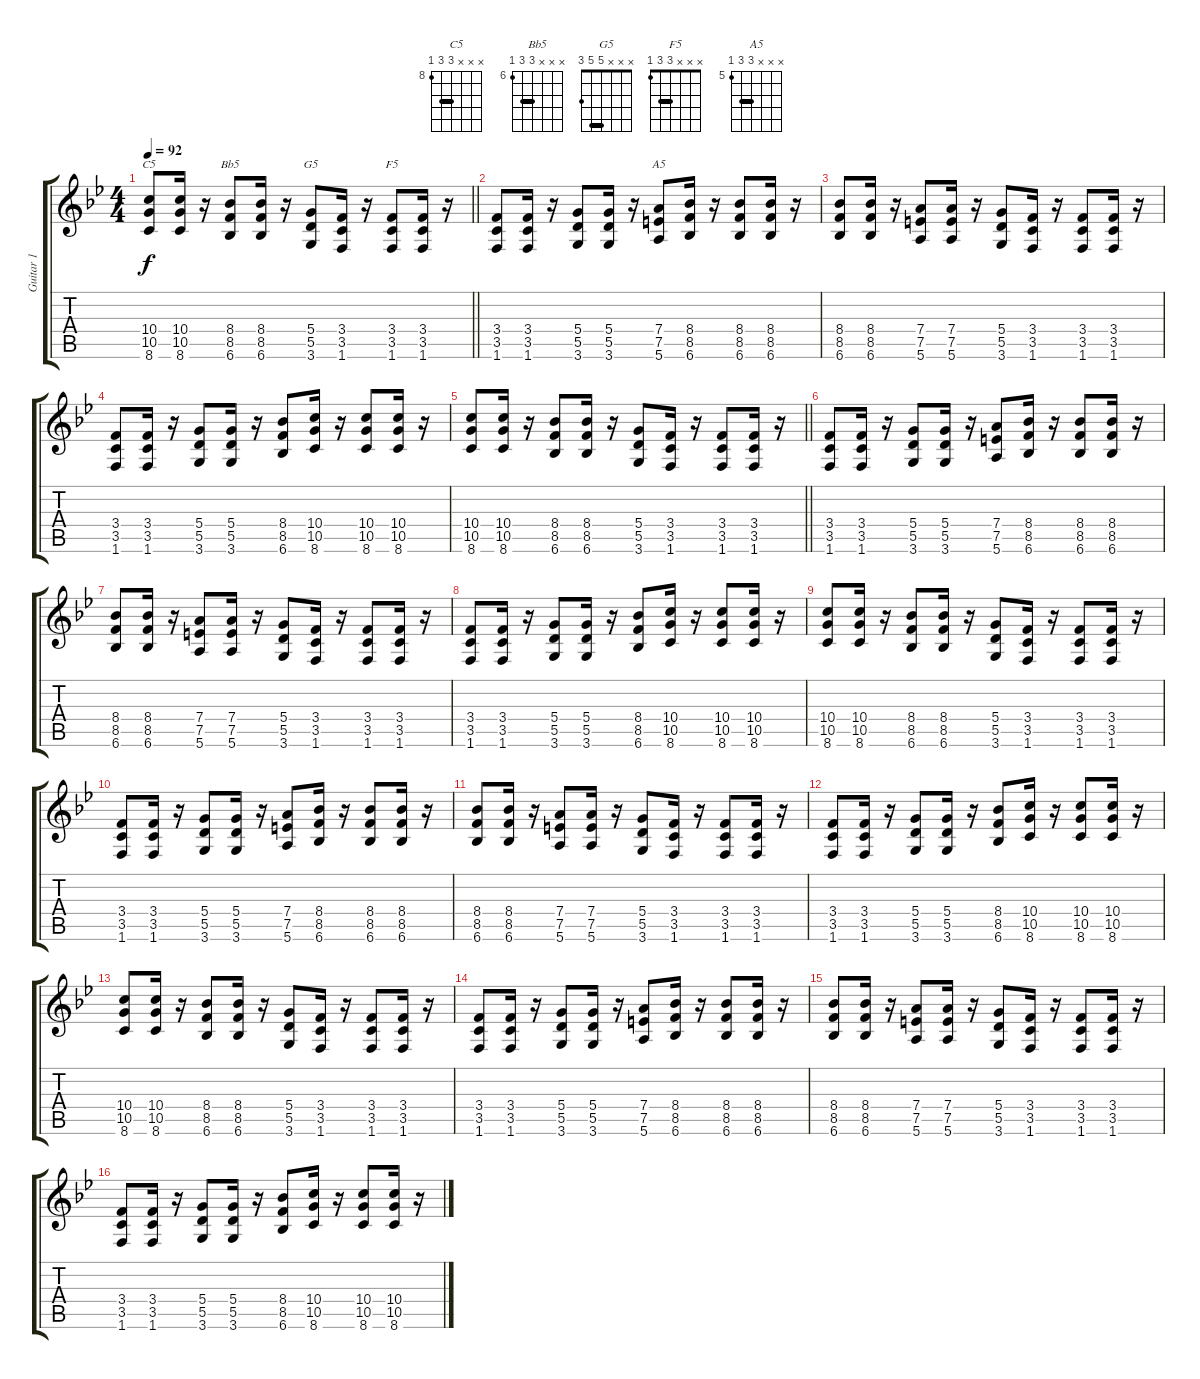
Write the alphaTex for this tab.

\track ("Guitar 1" "Guitar 1") {instrument acousticguitarsteel}
\staff {score tabs}
\tuning (E4 B3 G3 D3 A2 E2) {hide}
\chord ("C5" x x x 10 10 8) {firstfret 8 barre 10}
\chord ("Bb5" x x x 8 8 6) {firstfret 6 barre 8}
\chord ("G5" x x x 5 5 3) {barre 5}
\chord ("F5" x x x 3 3 1) {barre 3}
\chord ("A5" x x x 7 7 5) {firstfret 5 barre 7}
\ts (4 4)
\tempo 92
\clef g2
\barLineRight lightlight
\ks bb
(10.4 10.5 8.6).8{ch "C5" dy f} (10.4 10.5 8.6).16 r.16 (8.4 8.5 6.6).8{ch "Bb5"} (8.4 8.5 6.6).16 r.16 (5.4 5.5 3.6).8{ch "G5"} (3.4 3.5 1.6).16 r.16 (3.4 3.5 1.6).8{ch "F5"} (3.4 3.5 1.6).16 r.16 |
(3.4 3.5 1.6).8 (3.4 3.5 1.6).16 r.16 (5.4 5.5 3.6).8 (5.4 5.5 3.6).16 r.16 (7.4 7.5 5.6).8{ch "A5"} (8.4 8.5 6.6).16 r.16 (8.4 8.5 6.6).8 (8.4 8.5 6.6).16 r.16 |
(8.4 8.5 6.6).8 (8.4 8.5 6.6).16 r.16 (7.4 7.5 5.6).8 (7.4 7.5 5.6).16 r.16 (5.4 5.5 3.6).8 (3.4 3.5 1.6).16 r.16 (3.4 3.5 1.6).8 (3.4 3.5 1.6).16 r.16 |
(3.4 3.5 1.6).8 (3.4 3.5 1.6).16 r.16 (5.4 5.5 3.6).8 (5.4 5.5 3.6).16 r.16 (8.4 8.5 6.6).8 (10.4 10.5 8.6).16 r.16 (10.4 10.5 8.6).8 (10.4 10.5 8.6).16 r.16 |
\barLineRight lightlight
(10.4 10.5 8.6).8 (10.4 10.5 8.6).16 r.16 (8.4 8.5 6.6).8 (8.4 8.5 6.6).16 r.16 (5.4 5.5 3.6).8 (3.4 3.5 1.6).16 r.16 (3.4 3.5 1.6).8 (3.4 3.5 1.6).16 r.16 |
(3.4 3.5 1.6).8{volume 14 instrument overdrivenguitar} (3.4 3.5 1.6).16 r.16 (5.4 5.5 3.6).8 (5.4 5.5 3.6).16 r.16 (7.4 7.5 5.6).8 (8.4 8.5 6.6).16 r.16 (8.4 8.5 6.6).8 (8.4 8.5 6.6).16 r.16 |
(8.4 8.5 6.6).8 (8.4 8.5 6.6).16 r.16 (7.4 7.5 5.6).8 (7.4 7.5 5.6).16 r.16 (5.4 5.5 3.6).8 (3.4 3.5 1.6).16 r.16 (3.4 3.5 1.6).8 (3.4 3.5 1.6).16 r.16 |
(3.4 3.5 1.6).8 (3.4 3.5 1.6).16 r.16 (5.4 5.5 3.6).8 (5.4 5.5 3.6).16 r.16 (8.4 8.5 6.6).8 (10.4 10.5 8.6).16 r.16 (10.4 10.5 8.6).8 (10.4 10.5 8.6).16 r.16 |
(10.4 10.5 8.6).8{volume 10} (10.4 10.5 8.6).16 r.16 (8.4 8.5 6.6).8 (8.4 8.5 6.6).16 r.16 (5.4 5.5 3.6).8 (3.4 3.5 1.6).16 r.16 (3.4 3.5 1.6).8 (3.4 3.5 1.6).16 r.16 |
(3.4 3.5 1.6).8{volume 14 instrument overdrivenguitar} (3.4 3.5 1.6).16 r.16 (5.4 5.5 3.6).8 (5.4 5.5 3.6).16 r.16 (7.4 7.5 5.6).8 (8.4 8.5 6.6).16 r.16 (8.4 8.5 6.6).8 (8.4 8.5 6.6).16 r.16 |
(8.4 8.5 6.6).8 (8.4 8.5 6.6).16 r.16 (7.4 7.5 5.6).8 (7.4 7.5 5.6).16 r.16 (5.4 5.5 3.6).8 (3.4 3.5 1.6).16 r.16 (3.4 3.5 1.6).8 (3.4 3.5 1.6).16 r.16 |
(3.4 3.5 1.6).8 (3.4 3.5 1.6).16 r.16 (5.4 5.5 3.6).8 (5.4 5.5 3.6).16 r.16 (8.4 8.5 6.6).8 (10.4 10.5 8.6).16 r.16 (10.4 10.5 8.6).8 (10.4 10.5 8.6).16 r.16 |
(10.4 10.5 8.6).8{volume 6} (10.4 10.5 8.6).16 r.16 (8.4 8.5 6.6).8 (8.4 8.5 6.6).16 r.16 (5.4 5.5 3.6).8 (3.4 3.5 1.6).16 r.16 (3.4 3.5 1.6).8 (3.4 3.5 1.6).16 r.16 |
(3.4 3.5 1.6).8 (3.4 3.5 1.6).16 r.16 (5.4 5.5 3.6).8 (5.4 5.5 3.6).16 r.16 (7.4 7.5 5.6).8 (8.4 8.5 6.6).16 r.16 (8.4 8.5 6.6).8 (8.4 8.5 6.6).16 r.16 |
(8.4 8.5 6.6).8 (8.4 8.5 6.6).16 r.16 (7.4 7.5 5.6).8 (7.4 7.5 5.6).16 r.16 (5.4 5.5 3.6).8 (3.4 3.5 1.6).16 r.16 (3.4 3.5 1.6).8 (3.4 3.5 1.6).16 r.16 |
(3.4 3.5 1.6).8 (3.4 3.5 1.6).16 r.16 (5.4 5.5 3.6).8 (5.4 5.5 3.6).16 r.16 (8.4 8.5 6.6).8 (10.4 10.5 8.6).16 r.16 (10.4 10.5 8.6).8 (10.4 10.5 8.6).16 r.16
